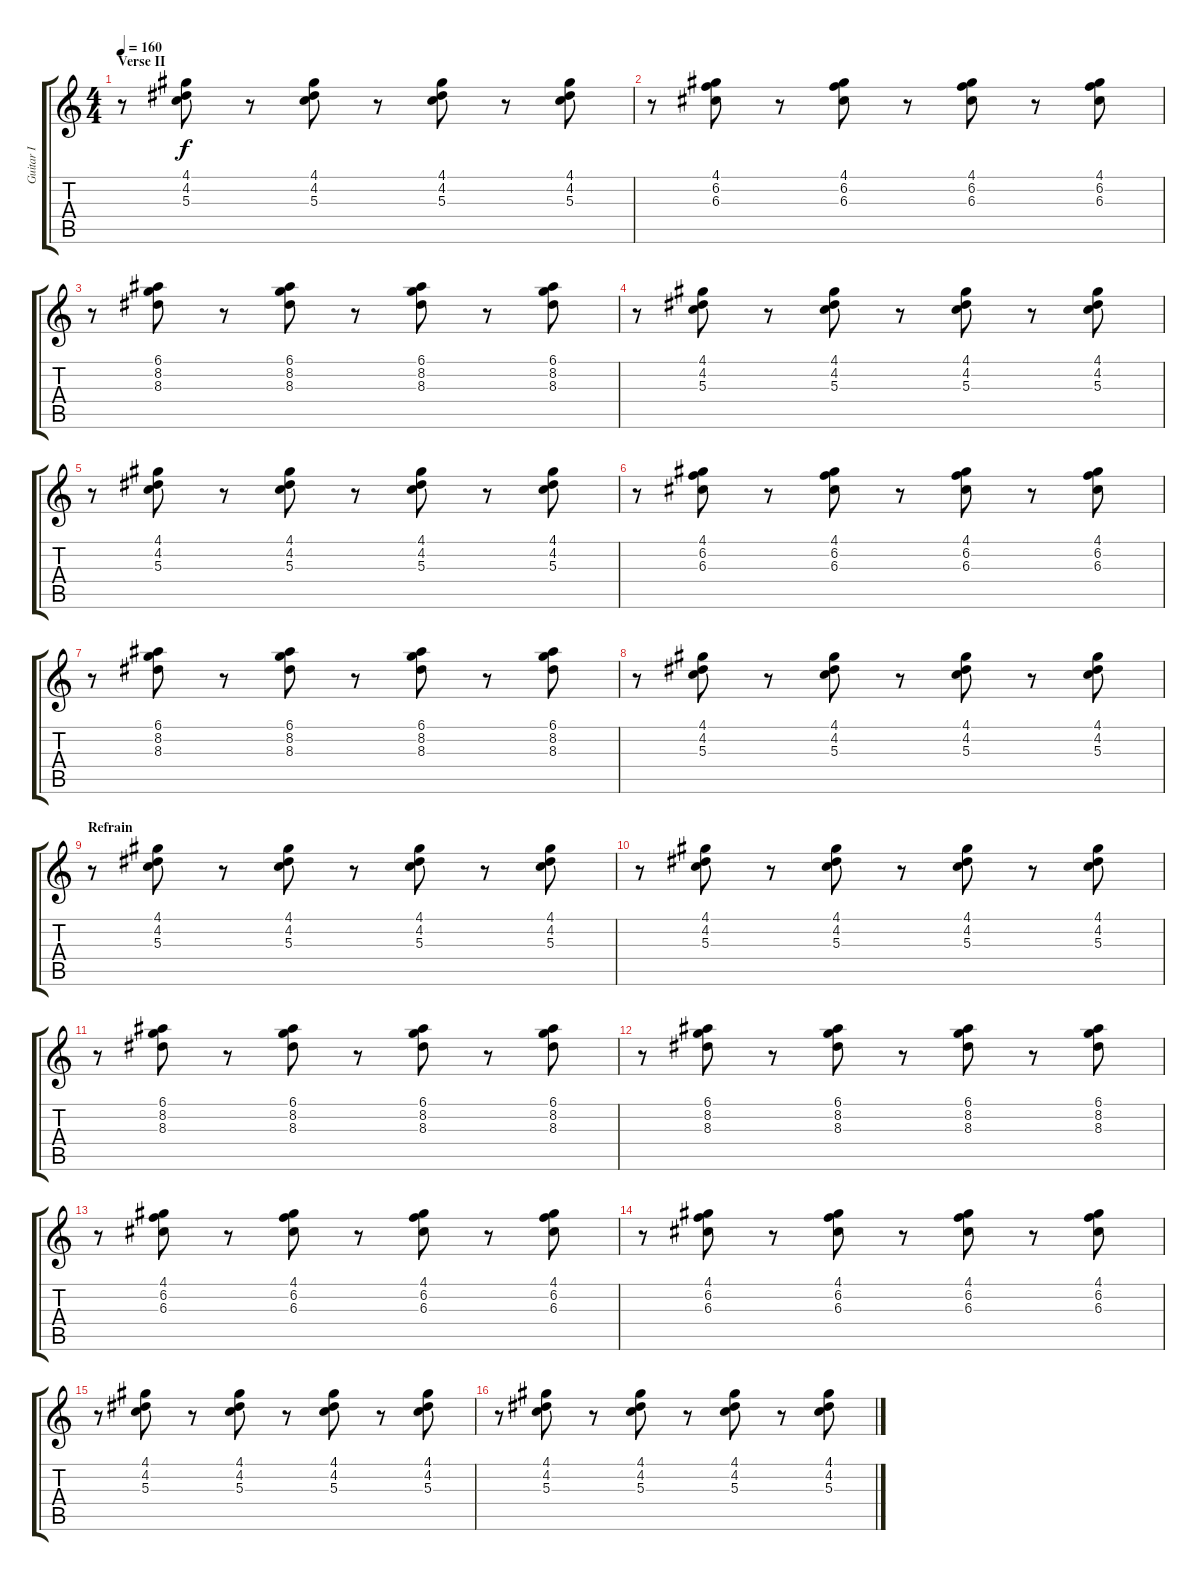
\track ("Guitar I" "Guitar I") {instrument electricguitarclean}
\staff {score tabs}
\tuning (E4 B3 G3 D3 A2 E2) {hide}
\ts (4 4)
\section ("" "Verse II")
\tempo 160
\clef g2
\ks c
r.8{dy f} (4.1 4.2 5.3).8 r.8 (4.1 4.2 5.3).8 r.8 (4.1 4.2 5.3).8 r.8 (4.1 4.2 5.3).8 |
r.8 (4.1 6.2 6.3).8 r.8 (4.1 6.2 6.3).8 r.8 (4.1 6.2 6.3).8 r.8 (4.1 6.2 6.3).8 |
r.8 (6.1 8.2 8.3).8 r.8 (6.1 8.2 8.3).8 r.8 (6.1 8.2 8.3).8 r.8 (6.1 8.2 8.3).8 |
r.8 (4.1 4.2 5.3).8 r.8 (4.1 4.2 5.3).8 r.8 (4.1 4.2 5.3).8 r.8 (4.1 4.2 5.3).8 |
r.8 (4.1 4.2 5.3).8 r.8 (4.1 4.2 5.3).8 r.8 (4.1 4.2 5.3).8 r.8 (4.1 4.2 5.3).8 |
r.8 (4.1 6.2 6.3).8 r.8 (4.1 6.2 6.3).8 r.8 (4.1 6.2 6.3).8 r.8 (4.1 6.2 6.3).8 |
r.8 (6.1 8.2 8.3).8 r.8 (6.1 8.2 8.3).8 r.8 (6.1 8.2 8.3).8 r.8 (6.1 8.2 8.3).8 |
r.8 (4.1 4.2 5.3).8 r.8 (4.1 4.2 5.3).8 r.8 (4.1 4.2 5.3).8 r.8 (4.1 4.2 5.3).8 |
\section ("" "Refrain")
r.8 (4.1 4.2 5.3).8 r.8 (4.1 4.2 5.3).8 r.8 (4.1 4.2 5.3).8 r.8 (4.1 4.2 5.3).8 |
r.8 (4.1 4.2 5.3).8 r.8 (4.1 4.2 5.3).8 r.8 (4.1 4.2 5.3).8 r.8 (4.1 4.2 5.3).8 |
r.8 (6.1 8.2 8.3).8 r.8 (6.1 8.2 8.3).8 r.8 (6.1 8.2 8.3).8 r.8 (6.1 8.2 8.3).8 |
r.8 (6.1 8.2 8.3).8 r.8 (6.1 8.2 8.3).8 r.8 (6.1 8.2 8.3).8 r.8 (6.1 8.2 8.3).8 |
r.8 (4.1 6.2 6.3).8 r.8 (4.1 6.2 6.3).8 r.8 (4.1 6.2 6.3).8 r.8 (4.1 6.2 6.3).8 |
r.8 (4.1 6.2 6.3).8 r.8 (4.1 6.2 6.3).8 r.8 (4.1 6.2 6.3).8 r.8 (4.1 6.2 6.3).8 |
r.8 (4.1 4.2 5.3).8 r.8 (4.1 4.2 5.3).8 r.8 (4.1 4.2 5.3).8 r.8 (4.1 4.2 5.3).8 |
r.8 (4.1 4.2 5.3).8 r.8 (4.1 4.2 5.3).8 r.8 (4.1 4.2 5.3).8 r.8 (4.1 4.2 5.3).8
